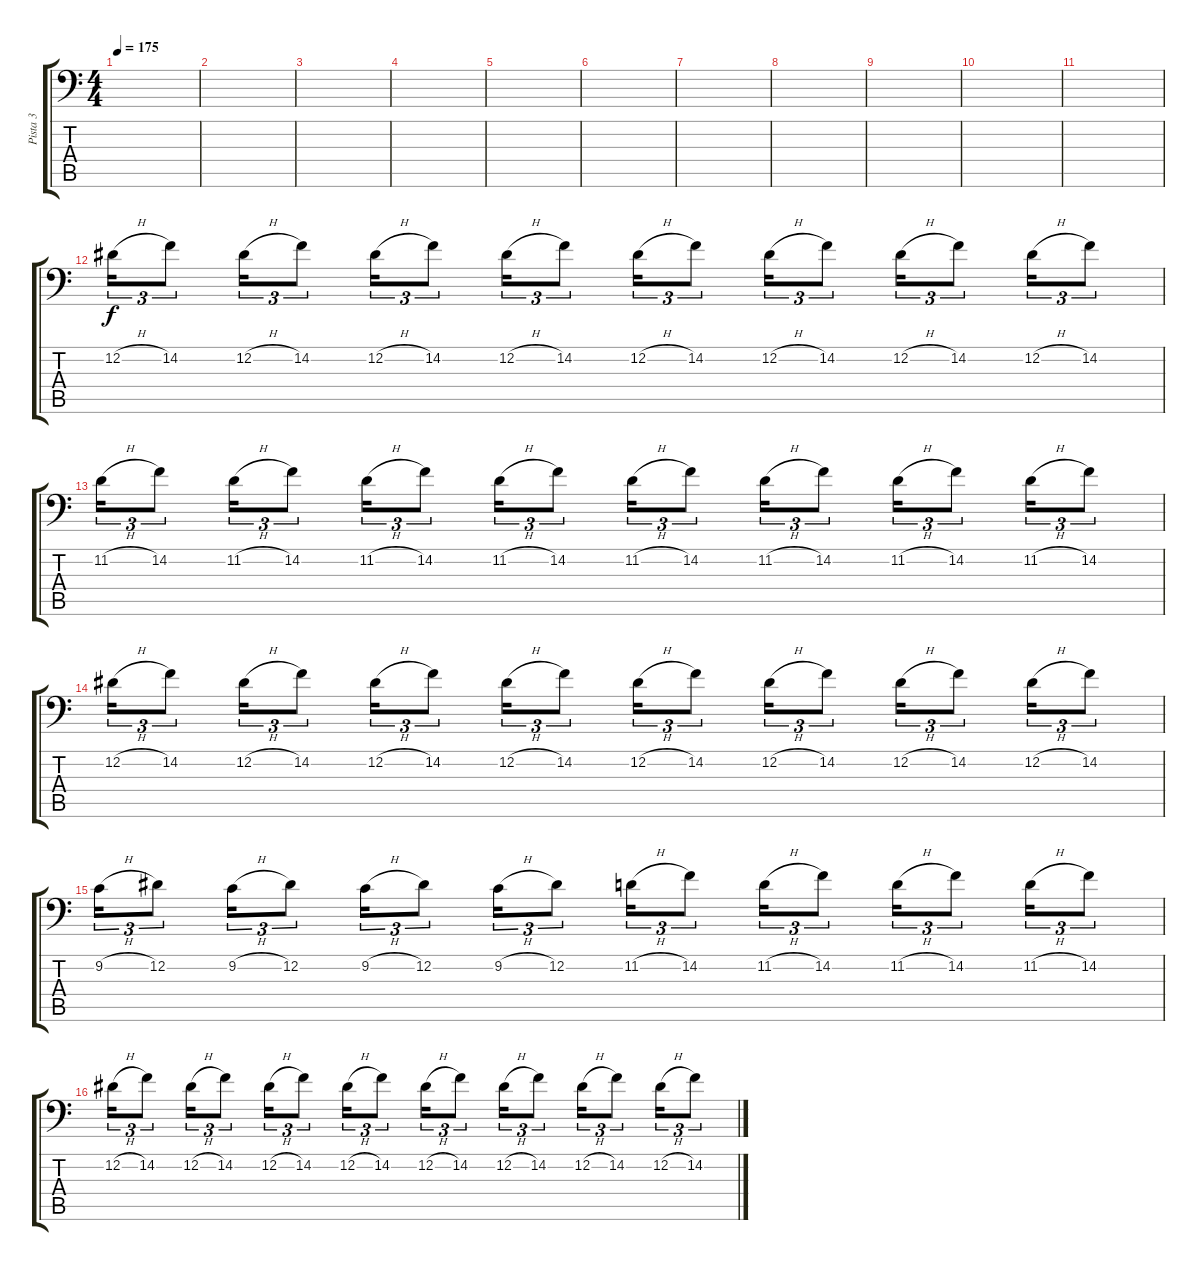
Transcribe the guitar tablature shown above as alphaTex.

\track ("Pista 3" "Pista 3") {instrument lead2sawtooth}
\staff {score tabs}
\tuning (G3 Eb3 Bb2 F2 C2 G1) {hide}
\ts (4 4)
\tempo 175
\clef f4
\ks c
|
|
|
|
|
|
|
|
|
|
|
12.2{h}.16{tu (3 2) instrument lead1square} 14.2.8{tu (3 2)} 12.2{h}.16{tu (3 2)} 14.2.8{tu (3 2)} 12.2{h}.16{tu (3 2)} 14.2.8{tu (3 2)} 12.2{h}.16{tu (3 2)} 14.2.8{tu (3 2)} 12.2{h}.16{tu (3 2)} 14.2.8{tu (3 2)} 12.2{h}.16{tu (3 2)} 14.2.8{tu (3 2)} 12.2{h}.16{tu (3 2)} 14.2.8{tu (3 2)} 12.2{h}.16{tu (3 2)} 14.2.8{tu (3 2)} |
11.2{h}.16{tu (3 2) instrument lead1square} 14.2.8{tu (3 2)} 11.2{h}.16{tu (3 2)} 14.2.8{tu (3 2)} 11.2{h}.16{tu (3 2)} 14.2.8{tu (3 2)} 11.2{h}.16{tu (3 2)} 14.2.8{tu (3 2)} 11.2{h}.16{tu (3 2)} 14.2.8{tu (3 2)} 11.2{h}.16{tu (3 2)} 14.2.8{tu (3 2)} 11.2{h}.16{tu (3 2)} 14.2.8{tu (3 2)} 11.2{h}.16{tu (3 2)} 14.2.8{tu (3 2)} |
12.2{h}.16{tu (3 2) instrument lead1square} 14.2.8{tu (3 2)} 12.2{h}.16{tu (3 2)} 14.2.8{tu (3 2)} 12.2{h}.16{tu (3 2)} 14.2.8{tu (3 2)} 12.2{h}.16{tu (3 2)} 14.2.8{tu (3 2)} 12.2{h}.16{tu (3 2)} 14.2.8{tu (3 2)} 12.2{h}.16{tu (3 2)} 14.2.8{tu (3 2)} 12.2{h}.16{tu (3 2)} 14.2.8{tu (3 2)} 12.2{h}.16{tu (3 2)} 14.2.8{tu (3 2)} |
9.2{h}.16{tu (3 2) instrument lead1square} 12.2.8{tu (3 2)} 9.2{h}.16{tu (3 2)} 12.2.8{tu (3 2)} 9.2{h}.16{tu (3 2)} 12.2.8{tu (3 2)} 9.2{h}.16{tu (3 2)} 12.2.8{tu (3 2)} 11.2{h}.16{tu (3 2)} 14.2.8{tu (3 2)} 11.2{h}.16{tu (3 2)} 14.2.8{tu (3 2)} 11.2{h}.16{tu (3 2)} 14.2.8{tu (3 2)} 11.2{h}.16{tu (3 2)} 14.2.8{tu (3 2)} |
12.2{h}.16{tu (3 2) instrument lead1square} 14.2.8{tu (3 2)} 12.2{h}.16{tu (3 2)} 14.2.8{tu (3 2)} 12.2{h}.16{tu (3 2)} 14.2.8{tu (3 2)} 12.2{h}.16{tu (3 2)} 14.2.8{tu (3 2)} 12.2{h}.16{tu (3 2)} 14.2.8{tu (3 2)} 12.2{h}.16{tu (3 2)} 14.2.8{tu (3 2)} 12.2{h}.16{tu (3 2)} 14.2.8{tu (3 2)} 12.2{h}.16{tu (3 2)} 14.2.8{tu (3 2)}
